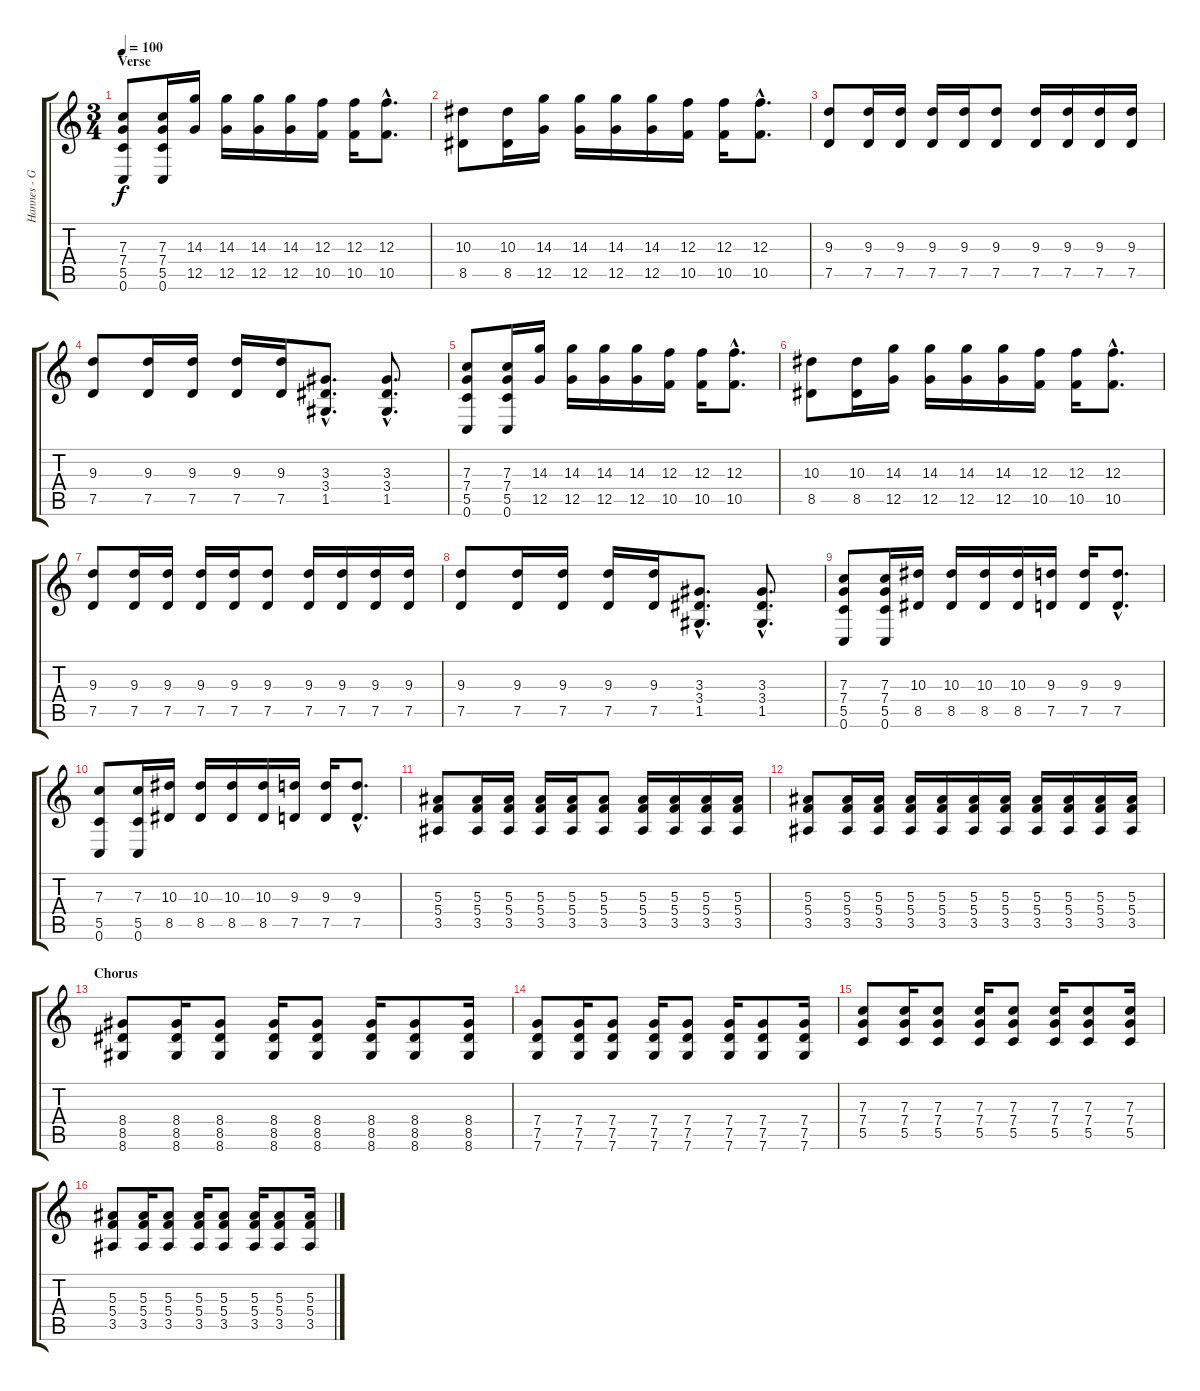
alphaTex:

\track ("Hannes - Guitar" "Hannes - G") {instrument distortionguitar}
\staff {score tabs}
\tuning (D4 A3 F3 C3 G2 C2) {hide}
\ts (3 4)
\section ("" "Verse")
\tempo 100
\clef g2
\ks c
(7.3 7.4 5.5 0.6).8{dy f} (7.3 7.4 5.5 0.6).16 (14.3 12.5).16 (14.3 12.5).16 (14.3 12.5).16 (14.3 12.5).16 (12.3 10.5).16 (12.3 10.5).16 (12.3{hac} 10.5{hac}).8{d} |
(10.3 8.5).8 (10.3 8.5).16 (14.3 12.5).16 (14.3 12.5).16 (14.3 12.5).16 (14.3 12.5).16 (12.3 10.5).16 (12.3 10.5).16 (12.3{hac} 10.5{hac}).8{d} |
(9.3 7.5).8 (9.3 7.5).16 (9.3 7.5).16 (9.3 7.5).16 (9.3 7.5).16 (9.3 7.5).8 (9.3 7.5).16 (9.3 7.5).16 (9.3 7.5).16 (9.3 7.5).16 |
(9.3 7.5).8 (9.3 7.5).16 (9.3 7.5).16 (9.3 7.5).16 (9.3 7.5).16 (3.3{hac} 3.4{hac} 1.5{hac}).8{d} (3.3{hac} 3.4{hac} 1.5{hac}).8{d} |
(7.3 7.4 5.5 0.6).8 (7.3 7.4 5.5 0.6).16 (14.3 12.5).16 (14.3 12.5).16 (14.3 12.5).16 (14.3 12.5).16 (12.3 10.5).16 (12.3 10.5).16 (12.3{hac} 10.5{hac}).8{d} |
(10.3 8.5).8 (10.3 8.5).16 (14.3 12.5).16 (14.3 12.5).16 (14.3 12.5).16 (14.3 12.5).16 (12.3 10.5).16 (12.3 10.5).16 (12.3{hac} 10.5{hac}).8{d} |
(9.3 7.5).8 (9.3 7.5).16 (9.3 7.5).16 (9.3 7.5).16 (9.3 7.5).16 (9.3 7.5).8 (9.3 7.5).16 (9.3 7.5).16 (9.3 7.5).16 (9.3 7.5).16 |
(9.3 7.5).8 (9.3 7.5).16 (9.3 7.5).16 (9.3 7.5).16 (9.3 7.5).16 (3.3{hac} 3.4{hac} 1.5{hac}).8{d} (3.3{hac} 3.4{hac} 1.5{hac}).8{d} |
(7.3 7.4 5.5 0.6).8 (7.3 7.4 5.5 0.6).16 (10.3 8.5).16 (10.3 8.5).16 (10.3 8.5).16 (10.3 8.5).16 (9.3 7.5).16 (9.3 7.5).16 (9.3{hac} 7.5{hac}).8{d} |
(7.3 5.5 0.6).8 (7.3 5.5 0.6).16 (10.3 8.5).16 (10.3 8.5).16 (10.3 8.5).16 (10.3 8.5).16 (9.3 7.5).16 (9.3 7.5).16 (9.3{hac} 7.5{hac}).8{d} |
(5.3 5.4 3.5).8 (5.3 5.4 3.5).16 (5.3 5.4 3.5).16 (5.3 5.4 3.5).16 (5.3 5.4 3.5).16 (5.3 5.4 3.5).8 (5.3 5.4 3.5).16 (5.3 5.4 3.5).16 (5.3 5.4 3.5).16 (5.3 5.4 3.5).16 |
(5.3 5.4 3.5).8 (5.3 5.4 3.5).16 (5.3 5.4 3.5).16 (5.3 5.4 3.5).16 (5.3 5.4 3.5).16 (5.3 5.4 3.5).16 (5.3 5.4 3.5).16 (5.3 5.4 3.5).16 (5.3 5.4 3.5).16 (5.3 5.4 3.5).16 (5.3 5.4 3.5).16 |
\section ("" "Chorus")
(8.4 8.5 8.6).8 (8.4 8.5 8.6).16 (8.4 8.5 8.6).8 (8.4 8.5 8.6).16 (8.4 8.5 8.6).8 (8.4 8.5 8.6).16 (8.4 8.5 8.6).8 (8.4 8.5 8.6).16 |
(7.4 7.5 7.6).8 (7.4 7.5 7.6).16 (7.4 7.5 7.6).8 (7.4 7.5 7.6).16 (7.4 7.5 7.6).8 (7.4 7.5 7.6).16 (7.4 7.5 7.6).8 (7.4 7.5 7.6).16 |
(7.3 7.4 5.5).8 (7.3 7.4 5.5).16 (7.3 7.4 5.5).8 (7.3 7.4 5.5).16 (7.3 7.4 5.5).8 (7.3 7.4 5.5).16 (7.3 7.4 5.5).8 (7.3 7.4 5.5).16 |
(5.3 5.4 3.5).8 (5.3 5.4 3.5).16 (5.3 5.4 3.5).8 (5.3 5.4 3.5).16 (5.3 5.4 3.5).8 (5.3 5.4 3.5).16 (5.3 5.4 3.5).8 (5.3 5.4 3.5).16
